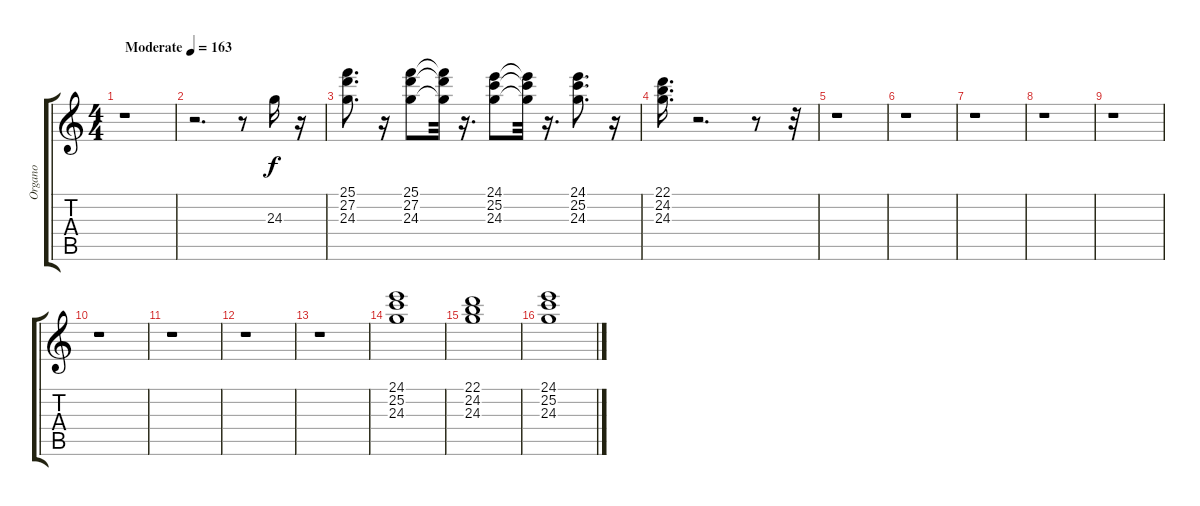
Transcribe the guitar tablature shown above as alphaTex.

\track ("Organo" "Organo") {instrument percussiveorgan}
\staff {score tabs}
\tuning (E4 B3 G3 D3 A2 E2) {hide}
\ts (4 4)
\tempo (163 "Moderate")
\clef g2
\ks c
r.1{dy f instrument percussiveorgan} |
r.2{d} r.8 24.3.16{volume 10 instrument percussiveorgan} r.16 |
(25.1 27.2 24.3).8{d} r.16 (25.1 27.2 24.3).8 (25.1{t} 27.2{t} 24.3{t}).32 r.16{d} (24.1 25.2 24.3).8 (24.1{t} 25.2{t} 24.3{t}).32 r.16{d} (24.1 25.2 24.3).8{d} r.16 |
(22.1 24.2 24.3).16{d} r.2{d} r.8 r.32 |
r.1 |
r.1 |
r.1 |
r.1 |
r.1 |
r.1 |
r.1 |
r.1 |
r.1 |
(24.1 25.2 24.3).1 |
(22.1 24.2 24.3).1 |
(24.1 25.2 24.3).1
